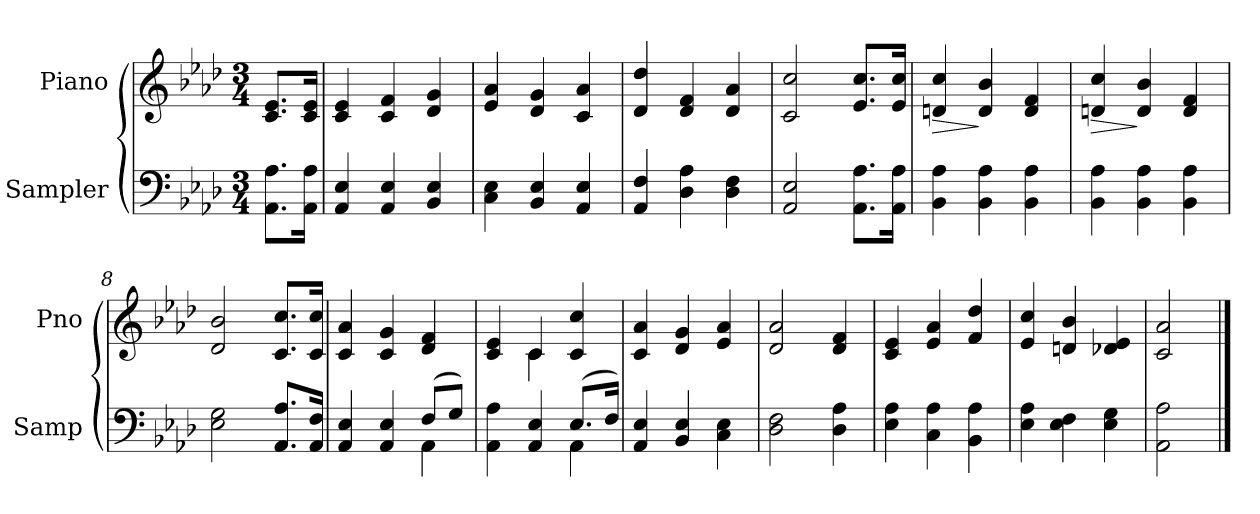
**kern	**kern	**dynam
*part2	*part1	*part1
*staff2	*staff1	*staff1
*I"Sampler	*I"Piano	*
*I'Samp	*I'Pno	*
*clefF4	*clefG2	*
*k[b-e-a-d-]	*k[b-e-a-d-]	*
*A-:	*A-:	*
*M3/4	*M3/4	*
=1	=1	=1
8.AA-\ 8.A-\L	8.c/ 8.e-/L	.
16AA-\ 16A-\Jk	16c/ 16e-/Jk	.
=2	=2	=2
4AA- 4E-	4c 4e-	.
4AA- 4E-	4c 4f	.
4BB- 4E-	4d- 4g	.
=3	=3	=3
4C 4E-	4e- 4a-	.
4BB- 4E-	4d- 4g	.
4AA- 4E-	4c 4a-	.
=4	=4	=4
4AA- 4F	4d- 4dd-	.
4D- 4A-	4d- 4f	.
4D- 4F	4d- 4a-	.
=5	=5	=5
2AA- 2E-	2c 2cc	.
8.AA-\ 8.A-\L	8.e-/ 8.cc/L	.
16AA-\ 16A-\Jk	16e-/ 16cc/Jk	.
=6	=6	=6
!	!	!LO:HP:b
4BB- 4A-	4dn 4cc	>
4BB- 4A-	4d 4b-	]
4BB- 4A-	4d 4f	.
=7	=7	=7
!	!	!LO:HP:b
4BB- 4A-	4dn 4cc	>
4BB- 4A-	4d 4b-	]
4BB- 4A-	4d 4f	.
=8	=8	=8
2E- 2G	2d- 2b-	.
8.AA-/ 8.A-/L	8.c/ 8.cc/L	.
16AA-/ 16F/Jk	16c/ 16cc/Jk	.
=9	=9	=9
*^	*	*
4AA- 4E-	2ryy	4c 4a-	.
4AA- 4E-	.	4c 4g	.
(8F/L	4AA-	4d- 4f	.
8G/J)	.	.	.
=10	=10	=10	=10
*	*	*^	*
4AA- 4A-	2ryy	4c 4e-	4ryy	.
4AA- 4E-	.	4c/	4c	.
(8.E-/L	4AA-	4c 4cc	4ryy	.
16F/Jk)	.	.	.	.
*v	*v	*	*	*
*	*v	*v	*
=11	=11	=11
4AA- 4E-	4c 4a-	.
4BB- 4E-	4d- 4g	.
4C 4E-	4e- 4a-	.
=12	=12	=12
2D- 2F	2d- 2a-	.
4D- 4A-	4d- 4f	.
=13	=13	=13
4E- 4A-	4c 4e-	.
4C 4A-	4e- 4a-	.
4BB- 4A-	4f 4dd-	.
=14	=14	=14
4E- 4A-	4e- 4cc	.
4E- 4F	4dn/ 4b-/	.
4E- 4G	4d-X 4e-	.
=15	=15	=15
2AA- 2A-	2c 2a-	.
==	==	==
*-	*-	*-
